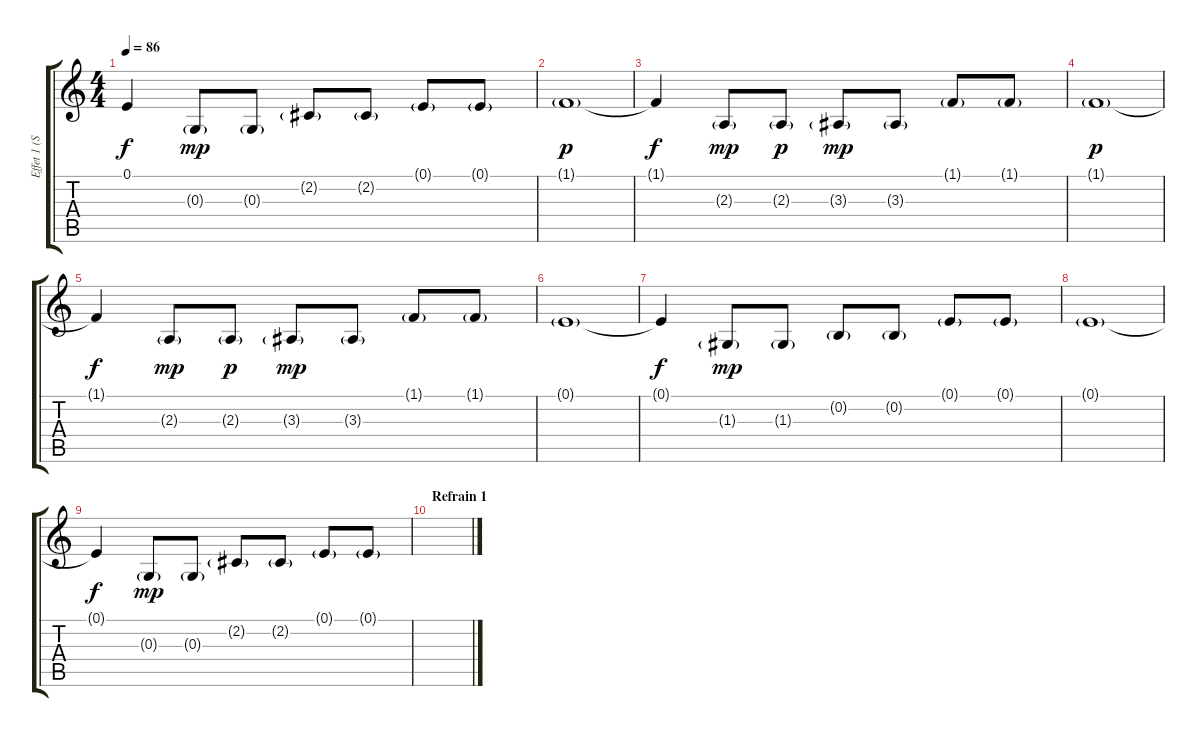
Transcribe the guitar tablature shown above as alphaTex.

\track ("Effet 1 (Synthé)" "Effet 1 (S") {instrument pad8sweep}
\staff {score tabs}
\tuning (E4 B3 G3 D3 A2 E2) {hide}
\ts (4 4)
\tempo 86
\clef g2
\ks c
0.1{t}.4{dy f} 0.3{g}.8{dy mp} 0.3{g}.8 2.2{g}.8 2.2{g}.8 0.1{g}.8 0.1{g}.8 |
1.1{g}.1{dy p} |
1.1{t}.4{dy f} 2.3{g}.8{dy mp} 2.3{g}.8{dy p} 3.3{g}.8{dy mp} 3.3{g}.8 1.1{g}.8 1.1{g}.8 |
1.1{g}.1{dy p} |
1.1{t}.4{dy f} 2.3{g}.8{dy mp} 2.3{g}.8{dy p} 3.3{g}.8{dy mp} 3.3{g}.8 1.1{g}.8 1.1{g}.8 |
0.1{g}.1 |
0.1{t}.4{dy f} 1.3{g}.8{dy mp} 1.3{g}.8 0.2{g}.8 0.2{g}.8 0.1{g}.8 0.1{g}.8 |
0.1{g}.1 |
0.1{t}.4{dy f} 0.3{g}.8{dy mp} 0.3{g}.8 2.2{g}.8 2.2{g}.8 0.1{g}.8 0.1{g}.8 |
\section ("" "Refrain 1")
